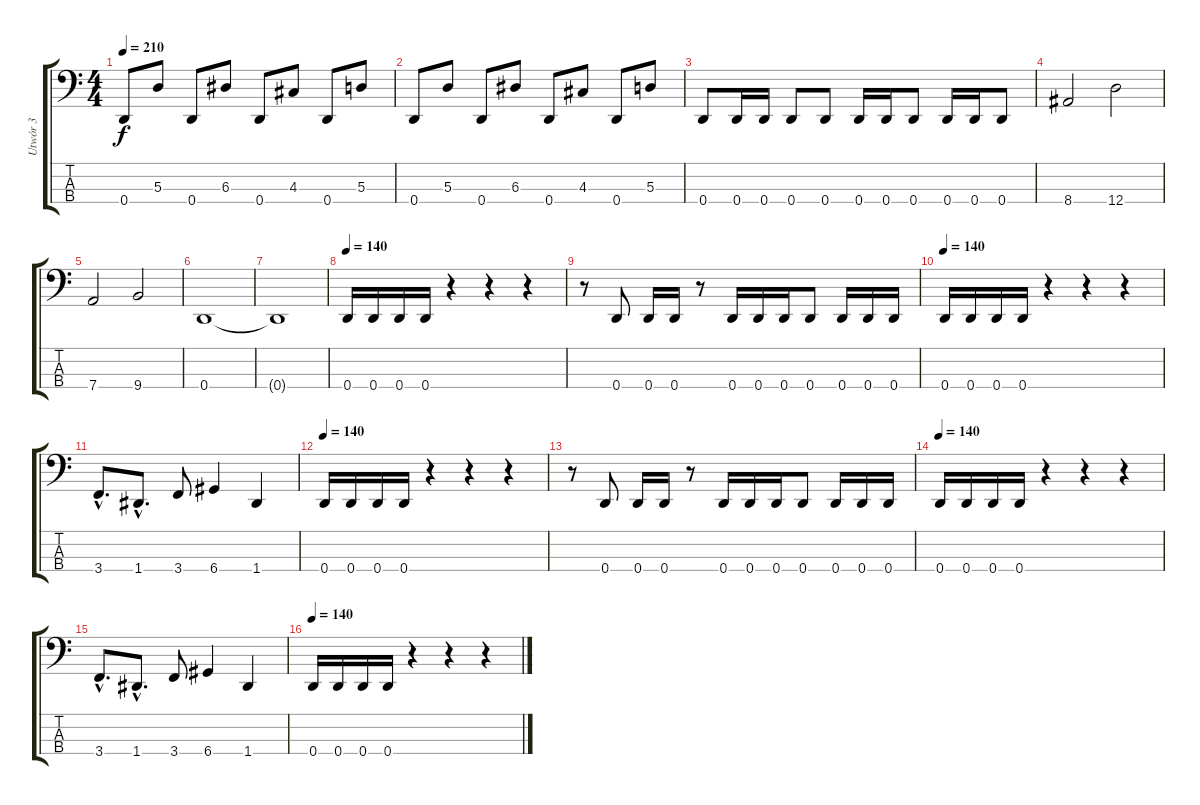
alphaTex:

\track ("Utwór 3" "Utwór 3") {instrument electricbasspick}
\staff {score tabs}
\tuning (G2 D2 A1 D1) {hide}
\ts (4 4)
\tempo 210
\clef f4
\ks c
0.4.8{dy f} 5.3.8 0.4.8 6.3.8 0.4.8 4.3.8 0.4.8 5.3.8 |
0.4.8 5.3.8 0.4.8 6.3.8 0.4.8 4.3.8 0.4.8 5.3.8 |
0.4.8 0.4.16 0.4.16 0.4.8 0.4.8 0.4.16 0.4.16 0.4.8 0.4.16 0.4.16 0.4.8 |
8.4.2 12.4.2 |
7.4.2 9.4.2 |
0.4.1 |
0.4{t}.1 |
\tempo 140
0.4.16 0.4.16 0.4.16 0.4.16 r.4 r.4 r.4 |
r.8 0.4.8 0.4.16 0.4.16 r.8 0.4.16 0.4.16 0.4.16 0.4.8 0.4.16 0.4.16 0.4.16 |
\tempo 140
0.4.16 0.4.16 0.4.16 0.4.16 r.4 r.4 r.4 |
3.4{hac}.8{d} 1.4{hac}.8{d} 3.4.8 6.4.4 1.4.4 |
\tempo 140
0.4.16 0.4.16 0.4.16 0.4.16 r.4 r.4 r.4 |
r.8 0.4.8 0.4.16 0.4.16 r.8 0.4.16 0.4.16 0.4.16 0.4.8 0.4.16 0.4.16 0.4.16 |
\tempo 140
0.4.16 0.4.16 0.4.16 0.4.16 r.4 r.4 r.4 |
3.4{hac}.8{d} 1.4{hac}.8{d} 3.4.8 6.4.4 1.4.4 |
\tempo 140
0.4.16 0.4.16 0.4.16 0.4.16 r.4 r.4 r.4
